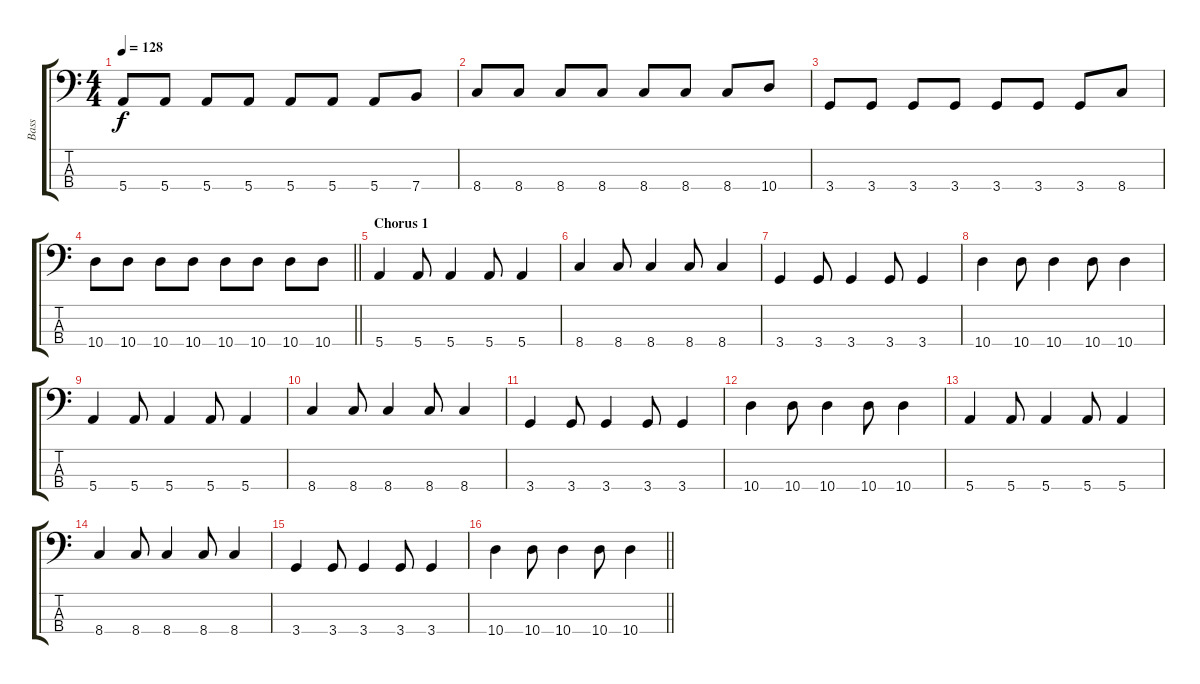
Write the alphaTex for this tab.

\track ("Bass" "Bass") {instrument electricbassfinger}
\staff {score tabs}
\tuning (G2 D2 A1 E1) {hide}
\ts (4 4)
\tempo 128
\clef f4
\ks c
5.4.8{dy f} 5.4.8 5.4.8 5.4.8 5.4.8 5.4.8 5.4.8 7.4.8 |
8.4.8 8.4.8 8.4.8 8.4.8 8.4.8 8.4.8 8.4.8 10.4.8 |
3.4.8 3.4.8 3.4.8 3.4.8 3.4.8 3.4.8 3.4.8 8.4.8 |
\barLineRight lightlight
10.4.8 10.4.8 10.4.8 10.4.8 10.4.8 10.4.8 10.4.8 10.4.8 |
\section ("" "Chorus 1")
5.4.4 5.4.8 5.4.4 5.4.8 5.4.4 |
8.4.4 8.4.8 8.4.4 8.4.8 8.4.4 |
3.4.4 3.4.8 3.4.4 3.4.8 3.4.4 |
10.4.4 10.4.8 10.4.4 10.4.8 10.4.4 |
5.4.4 5.4.8 5.4.4 5.4.8 5.4.4 |
8.4.4 8.4.8 8.4.4 8.4.8 8.4.4 |
3.4.4 3.4.8 3.4.4 3.4.8 3.4.4 |
10.4.4 10.4.8 10.4.4 10.4.8 10.4.4 |
5.4.4 5.4.8 5.4.4 5.4.8 5.4.4 |
8.4.4 8.4.8 8.4.4 8.4.8 8.4.4 |
3.4.4 3.4.8 3.4.4 3.4.8 3.4.4 |
\barLineRight lightlight
10.4.4 10.4.8 10.4.4 10.4.8 10.4.4
